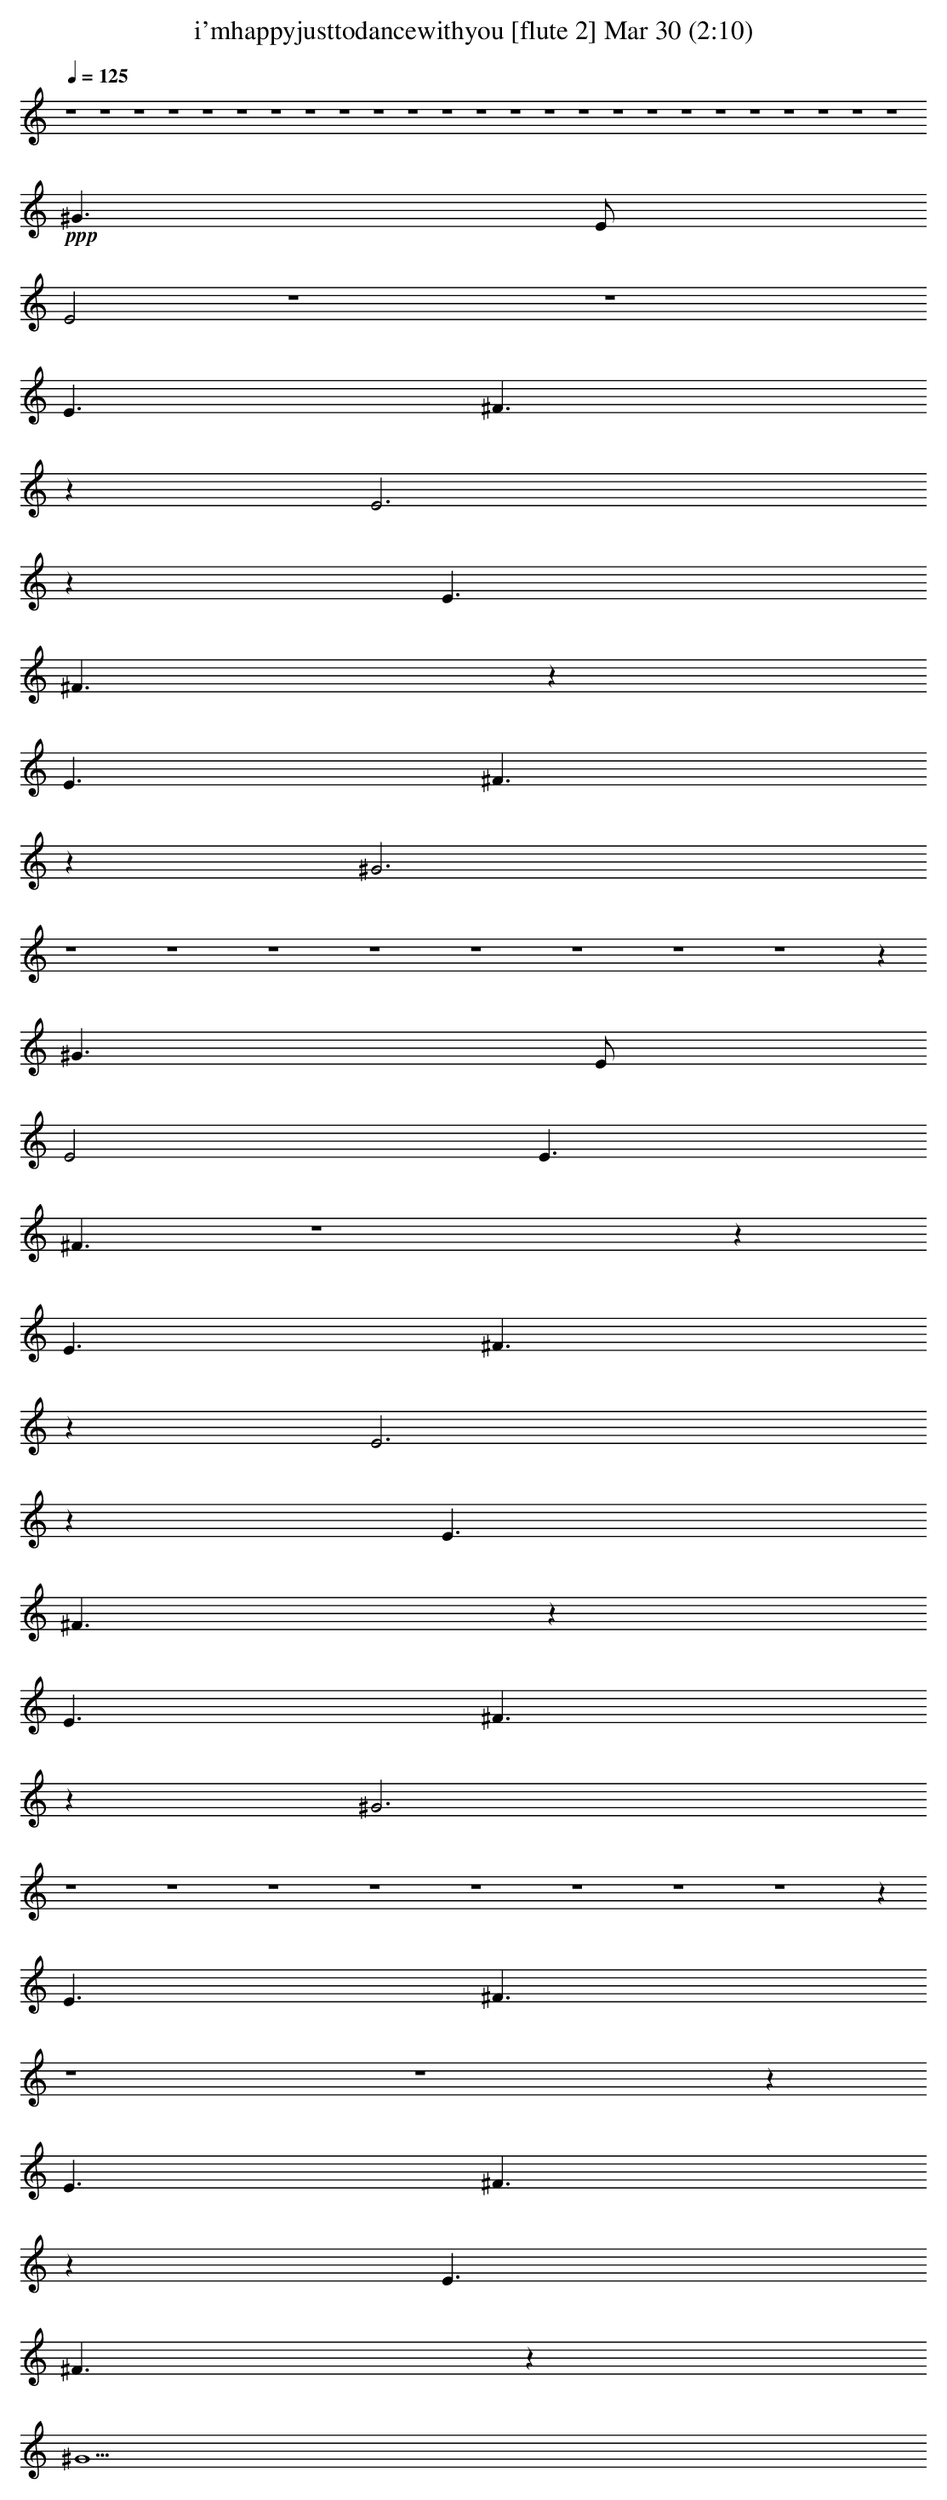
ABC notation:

X:1
T: i'mhappyjusttodancewithyou [flute 2] Mar 30 (2:10)
L: 1/4
K: C
Q: 1/4=125
z4 z4 z4 z4 z4 z4 z4 z4 z4 z4 z4 z4 z4 z4 z4 z4 z4 z4 z4 z4 z4 z4 z4 z4 z4
+ppp+ ^G3/2
E/2
E2
z4 z4
E3/2
^F3/2
z
E3
z
E3/2
^F3/2
z
E3/2
^F3/2
z
^G3
z4 z4 z4 z4 z4 z4 z4 z4 z
^G3/2
E/2
E2
E3/2
^F3/2
z4 z
E3/2
^F3/2
z
E3
z
E3/2
^F3/2
z
E3/2
^F3/2
z
^G3
z4 z4 z4 z4 z4 z4 z4 z4 z
E3/2
^F3/2
z4 z4 z
E3/2
^F3/2
z
E3/2
^F3/2
z
^G11/2
